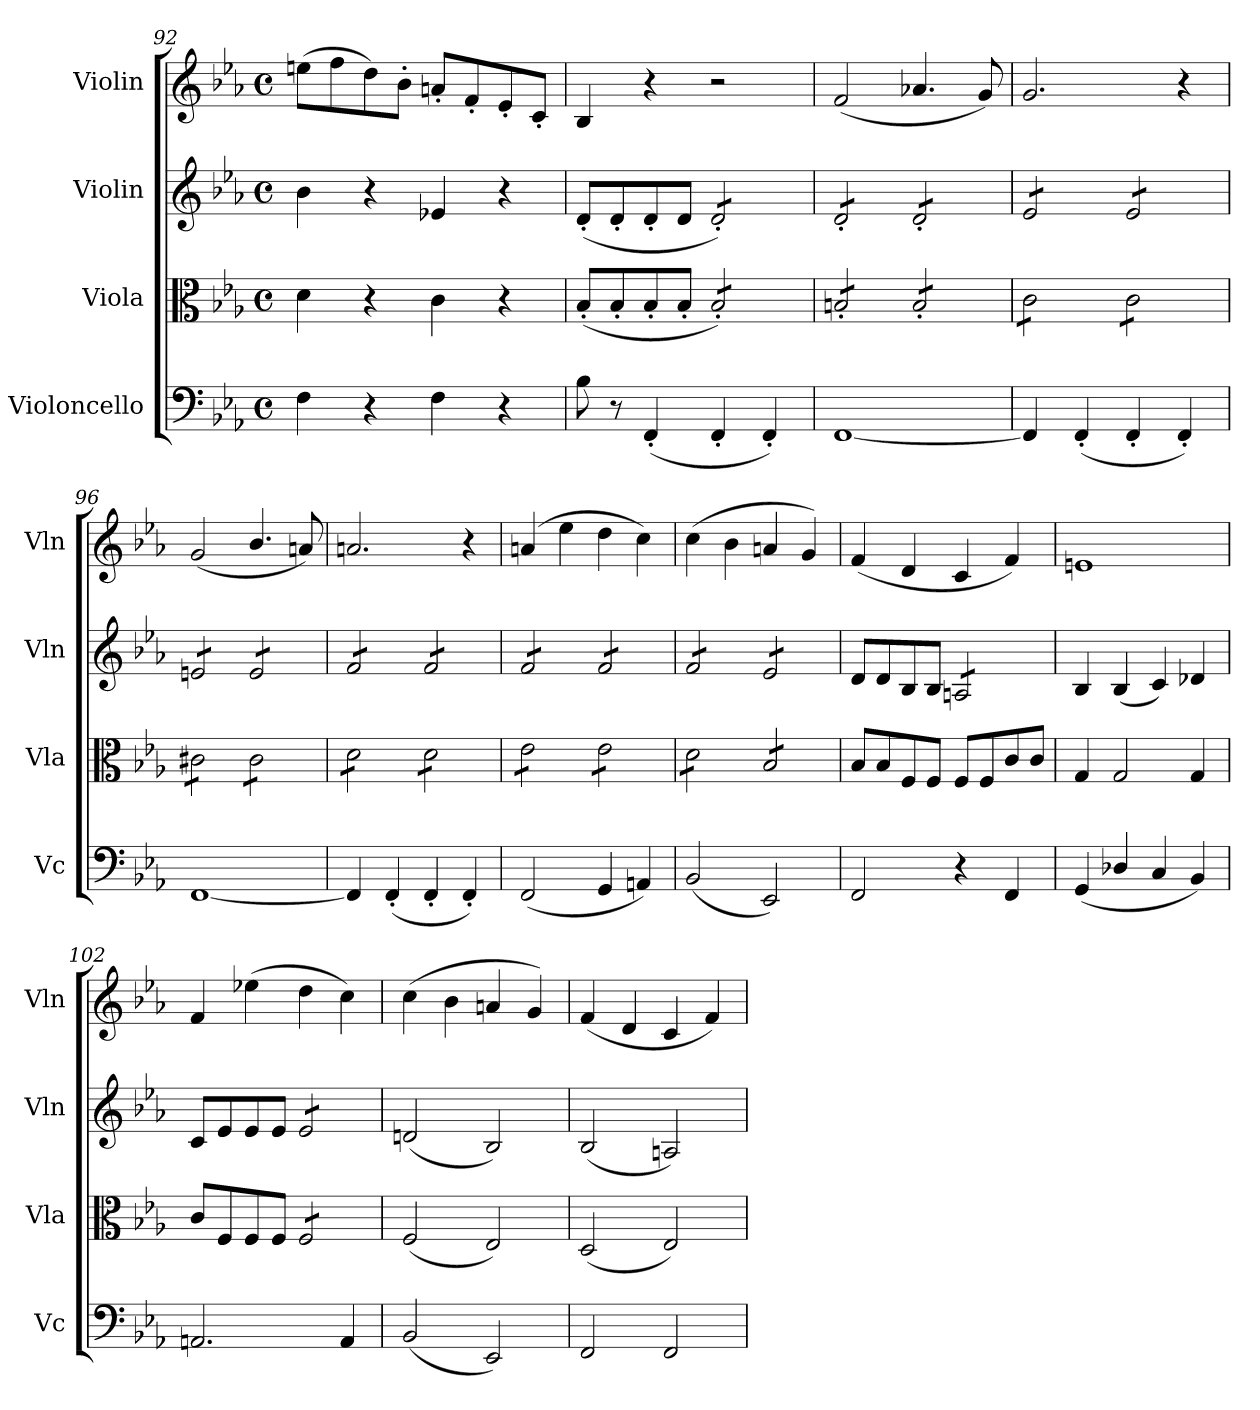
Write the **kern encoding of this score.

**kern	**kern	**kern	**kern
*part4	*part3	*part2	*part1
*staff4	*staff3	*staff2	*staff1
*I"Violoncello	*I"Viola	*I"Violin	*I"Violin
*I'Vc	*I'Vla	*I'Vln	*I'Vln
*clefF4	*clefC3	*clefG2	*clefG2
*k[b-e-a-]	*k[b-e-a-]	*k[b-e-a-]	*k[b-e-a-]
*M4/4	*M4/4	*M4/4	*M4/4
*met(c)	*met(c)	*met(c)	*met(c)
=92	=92	=92	=92
4F\	4d\	4b-\	(8een\L
.	.	.	8ff\
4r	4r	4r	8dd\)
.	.	.	8b-'\J
4F\	4c\	4e-X/	8an'/L
.	.	.	8f'/
4r	4r	4r	8e-'/
.	.	.	8c'/J
=93	=93	=93	=93
8B-\	(8B-'/L	(8d'/L	4B-/
8r	8B-'/	8d'/	.
(4FF'/	8B-'/	8d'/	4r
.	8B-'/J	8d/J	.
*	*tremolo	*	*
*	*	*tremolo	*
4FF'/	8B-'/)L	8d'/)L	2r
.	8B-'/)	8d'/)	.
4FF'/)	8B-'/)	8d'/)	.
.	8B-'/)J	8d'/)J	.
=94	=94	=94	=94
[1FF	(8Bn'/L	8d'/L	(2f/
.	(8Bn'/	8d'/	.
.	(8Bn'/	8d'/	.
.	(8Bn'/J	8d'/J	.
.	8B'/)L	8d'/L	4.a-X/
.	8B'/)	8d'/	.
.	8B'/)	8d'/	.
.	8B'/)J	8d'/J	8g/)
=95	=95	=95	=95
4FF/]	8c\L	8e-/L	2.g/
.	8c\	8e-/	.
(4FF'/	8c\	8e-/	.
.	8c\J	8e-/J	.
4FF'/	8c\L	8e-/L	.
.	8c\	8e-/	.
4FF'/)	8c\	8e-/	4r
.	8c\J	8e-/J	.
=96	=96	=96	=96
[1FF	8c#X\L	8en/L	(2g/
.	8c#X\	8en/	.
.	8c#X\	8en/	.
.	8c#X\J	8en/J	.
.	8c#\L	8e/L	4.b-/
.	8c#\	8e/	.
.	8c#\	8e/	.
.	8c#\J	8e/J	8an/)
=97	=97	=97	=97
4FF/]	8d\L	8f/L	2.an/
.	8d\	8f/	.
(4FF'/	8d\	8f/	.
.	8d\J	8f/J	.
4FF'/	8d\L	8f/L	.
.	8d\	8f/	.
4FF'/)	8d\	8f/	4r
.	8d\J	8f/J	.
!!LO:LB:g=z
=98	=98	=98	=98
(2FF/	8e-\L	8f/L	(4an/
.	8e-\	8f/	.
.	8e-\	8f/	4ee-\
.	8e-\J	8f/J	.
4GG/	8e-\L	8f/L	4dd\
.	8e-\	8f/	.
4AAn/)	8e-\	8f/	4cc\)
.	8e-\J	8f/J	.
=99	=99	=99	=99
(2BB-/	8d\L	8f/L	(4cc\
.	8d\	8f/	.
.	8d\	8f/	4b-\
.	8d\J	8f/J	.
2EE-/)	8B-/L	8e-/L	4an/
.	8B-/	8e-/	.
.	8B-/	8e-/	4g/)
.	8B-/J	8e-/J	.
*	*	*Xtremolo	*
*	*Xtremolo	*	*
=100	=100	=100	=100
2FF/	8B-/L	8d/L	(4f/
.	8B-/	8d/	.
.	8F/	8B-/	4d/
.	8F/J	8B-/J	.
*	*	*tremolo	*
4r	8F/L	8An/L	4c/
.	8F/	8An/	.
4FF/	8c/	8An/	4f/)
.	8c/J	8An/J	.
*	*	*Xtremolo	*
=101	=101	=101	=101
(4GG/	4G/	4B-/	1en
4D-X/	2G/	(4B-/	.
4C/	.	4c/)	.
4BB-/)	4G/	4d-X/	.
=102	=102	=102	=102
2.AAn/	8c/L	8c/L	4f/
.	8F/	8e-/	.
.	8F/	8e-/	(4ee-X\
.	8F/J	8e-/J	.
*	*tremolo	*	*
*	*	*tremolo	*
.	8F/L	8e-/L	4dd\
.	8F/	8e-/	.
4AA/	8F/	8e-/	4cc\)
.	8F/J	8e-/J	.
*	*	*Xtremolo	*
*	*Xtremolo	*	*
=103	=103	=103	=103
(2BB-/	(2F/	(2dn/	(4cc\
.	.	.	4b-\
2EE-/)	2E-/)	2B-/)	4an/
.	.	.	4g/)
=104	=104	=104	=104
2FF/	(2D/	(2B-/	(4f/
.	.	.	4d/
2FF/	2E-/)	2An/)	4c/
.	.	.	4f/)
=	=	=	=
*-	*-	*-	*-
